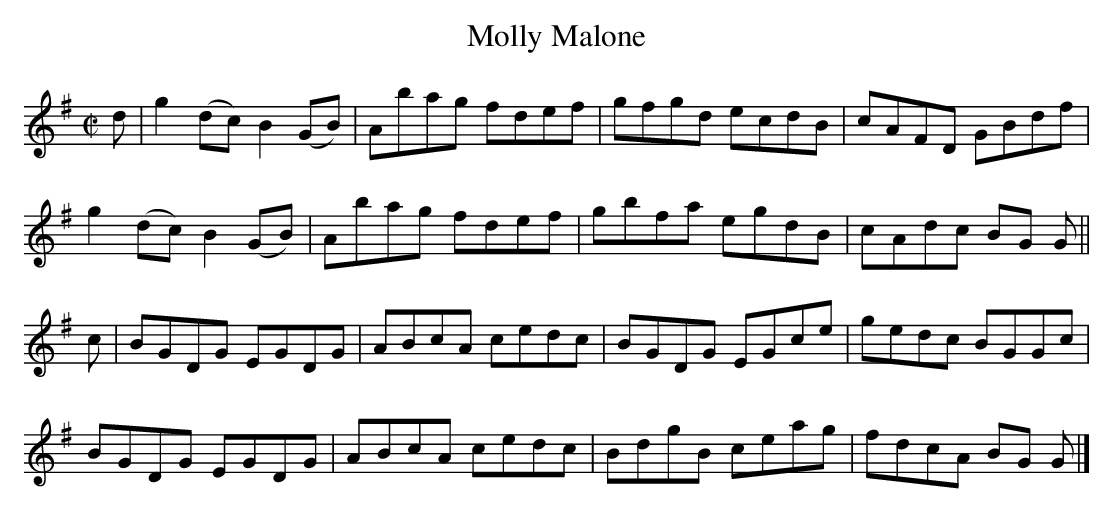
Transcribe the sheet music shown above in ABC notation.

X:1
T: Molly Malone
M: C|
L: 1/8
K: G
d | g2 (dc) B2 (GB) | Abag fdef | gfgd ecdB | cAFD GBdf |
    g2 (dc) B2 (GB) | Abag fdef | gbfa egdB | cAdc BG G ||
c | BGDG    EGDG    | ABcA cedc | BGDG EGce | gedc BGGc |
    BGDG    EGDG    | ABcA cedc | BdgB ceag | fdcA BG G |]
